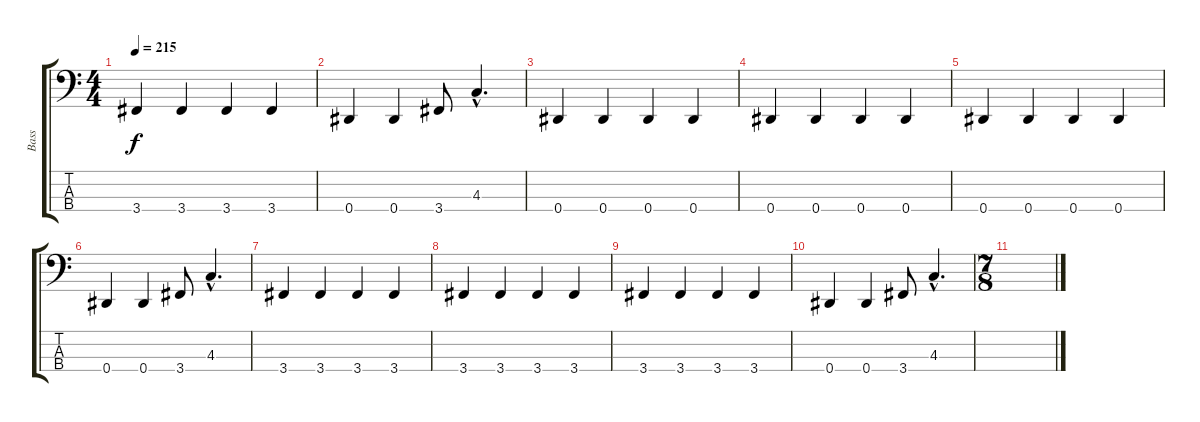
\track ("Bass" "Bass") {instrument electricbasspick}
\staff {score tabs}
\tuning (Gb2 Db2 Ab1 Eb1) {hide}
\ts (4 4)
\tempo 215
\clef f4
\ks c
3.4.4{dy f} 3.4.4 3.4.4 3.4.4 |
0.4.4 0.4.4 3.4.8 4.3{hac}.4{d} |
0.4.4 0.4.4 0.4.4 0.4.4 |
0.4.4 0.4.4 0.4.4 0.4.4 |
0.4.4 0.4.4 0.4.4 0.4.4 |
0.4.4 0.4.4 3.4.8 4.3{hac}.4{d} |
3.4.4 3.4.4 3.4.4 3.4.4 |
3.4.4 3.4.4 3.4.4 3.4.4 |
3.4.4 3.4.4 3.4.4 3.4.4 |
0.4.4 0.4.4 3.4.8 4.3{hac}.4{d} |
\ts (7 8)
